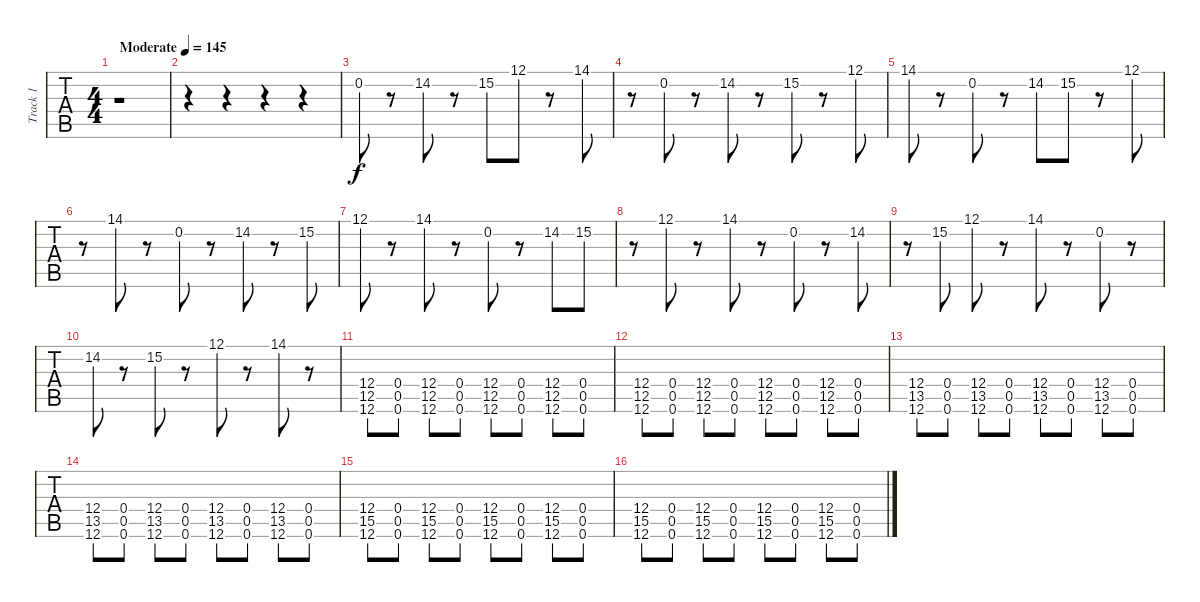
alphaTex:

\track ("Track 1" "Track 1") {instrument distortionguitar}
\staff {tabs}
\tuning (E4 B3 G3 D3 A2 D2) {hide}
\ts (4 4)
\tempo (145 "Moderate")
\clef g2
\ks c
r.1{dy f instrument distortionguitar} |
r.4 r.4 r.4 r.4 |
0.2.8 r.8 14.2.8 r.8 15.2.8 12.1.8 r.8 14.1.8 |
r.8 0.2.8 r.8 14.2.8 r.8 15.2.8 r.8 12.1.8 |
14.1.8 r.8 0.2.8 r.8 14.2.8 15.2.8 r.8 12.1.8 |
r.8 14.1.8 r.8 0.2.8 r.8 14.2.8 r.8 15.2.8 |
12.1.8 r.8 14.1.8 r.8 0.2.8 r.8 14.2.8 15.2.8 |
r.8 12.1.8 r.8 14.1.8 r.8 0.2.8 r.8 14.2.8 |
r.8 15.2.8 12.1.8 r.8 14.1.8 r.8 0.2.8 r.8 |
14.2.8 r.8 15.2.8 r.8 12.1.8 r.8 14.1.8 r.8 |
(12.4 12.5 12.6).8 (0.4 0.5 0.6).8 (12.4 12.5 12.6).8 (0.4 0.5 0.6).8 (12.4 12.5 12.6).8 (0.4 0.5 0.6).8 (12.4 12.5 12.6).8 (0.4 0.5 0.6).8 |
(12.4 12.5 12.6).8 (0.4 0.5 0.6).8 (12.4 12.5 12.6).8 (0.4 0.5 0.6).8 (12.4 12.5 12.6).8 (0.4 0.5 0.6).8 (12.4 12.5 12.6).8 (0.4 0.5 0.6).8 |
(12.4 13.5 12.6).8 (0.4 0.5 0.6).8 (12.4 13.5 12.6).8 (0.4 0.5 0.6).8 (12.4 13.5 12.6).8 (0.4 0.5 0.6).8 (12.4 13.5 12.6).8 (0.4 0.5 0.6).8 |
(12.4 13.5 12.6).8 (0.4 0.5 0.6).8 (12.4 13.5 12.6).8 (0.4 0.5 0.6).8 (12.4 13.5 12.6).8 (0.4 0.5 0.6).8 (12.4 13.5 12.6).8 (0.4 0.5 0.6).8 |
(12.4 15.5 12.6).8 (0.4 0.5 0.6).8 (12.4 15.5 12.6).8 (0.4 0.5 0.6).8 (12.4 15.5 12.6).8 (0.4 0.5 0.6).8 (12.4 15.5 12.6).8 (0.4 0.5 0.6).8 |
(12.4 15.5 12.6).8 (0.4 0.5 0.6).8 (12.4 15.5 12.6).8 (0.4 0.5 0.6).8 (12.4 15.5 12.6).8 (0.4 0.5 0.6).8 (12.4 15.5 12.6).8 (0.4 0.5 0.6).8
